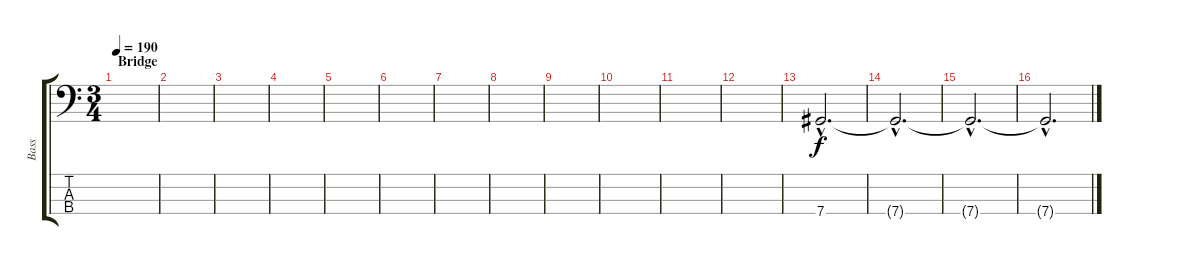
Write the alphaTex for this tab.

\track ("Bass" "Bass") {instrument electricbassfinger}
\staff {score tabs}
\tuning (Gb2 Db2 Ab1 Db1) {hide}
\ts (3 4)
\section ("" "Bridge")
\tempo 190
\clef f4
\ks c
|
|
|
|
|
|
|
|
|
|
|
|
7.4{hac}.2{d} |
7.4{hac t}.2{d} |
7.4{hac t}.2{d} |
7.4{hac t}.2{d}
